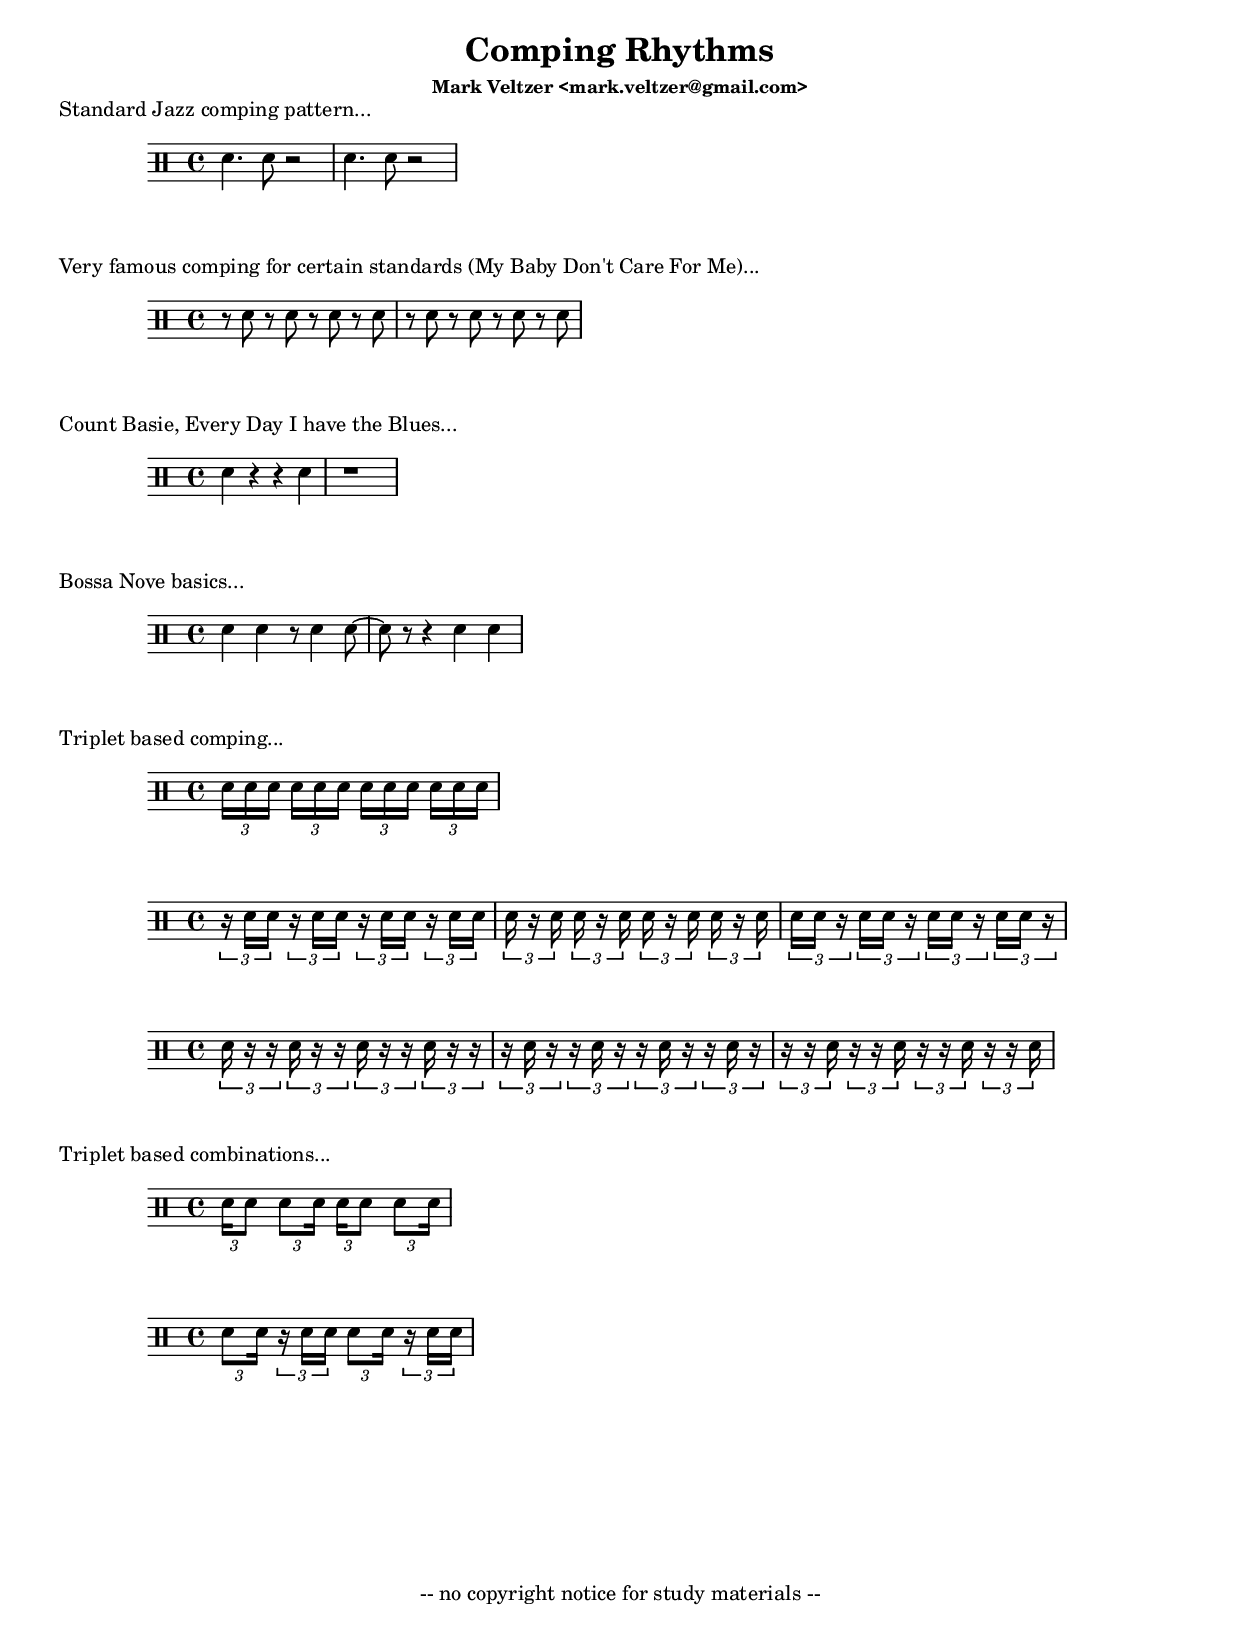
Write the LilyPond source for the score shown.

\include "src/include/common.lyi"
\header {
	title="Comping Rhythms"
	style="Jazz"

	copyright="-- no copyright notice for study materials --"

	completion="5"

	uuid="897e4006-a26f-11df-b4da-0019d11e5a41"
}

%{
	TODO:
%}

\markup {
Standard Jazz comping pattern...
}
\score {
<<
	\drums {
		sn4. sn8 r2 | sn4. sn8 r2 |
	}
>>
	\midi {
		\context {
			\Score
			tempoWholesPerMinute = #(ly:make-moment 130 4)
		}
	}
	\layout {}
}
\markup {
Very famous comping for certain standards (My Baby Don't Care For Me)...
}
\score {
<<
	\drums {
		r8 sn8 r8 sn8 r8 sn8 r8 sn8 | r8 sn8 r8 sn8 r8 sn8 r8 sn8 |
	}
>>
	\midi {
		\context {
			\Score
			tempoWholesPerMinute = #(ly:make-moment 130 4)
		}
	}
	\layout {}
}
\markup {
Count Basie, Every Day I have the Blues...
}
\score {
<<
	\drums {
		sn4 r4 r4 sn4 | r1 |
	}
>>
	\midi {
		\context {
			\Score
			tempoWholesPerMinute = #(ly:make-moment 130 4)
		}
	}
	\layout {}
}
\markup {
Bossa Nove basics...
}
\score {
<<
	\drums {
		sn4 sn4 r8 sn4 sn8 ~ | sn8 r8 r4 sn4 sn4 |
	}
>>
	\midi {
		\context {
			\Score
			tempoWholesPerMinute = #(ly:make-moment 130 4)
		}
	}
	\layout {}
}
\markup {
Triplet based comping...
}
\score {
<<
	\drums {
		\times 4/3 { sn16 sn16 sn16 } \times 4/3 { sn16 sn16 sn16 } \times 4/3 { sn16 sn16 sn16 } \times 4/3 { sn16 sn16 sn16 } |
	}
>>
	\midi {
		\context {
			\Score
			tempoWholesPerMinute = #(ly:make-moment 130 4)
		}
	}
	\layout {}
}
\score {
	\drums {
		\times 4/3 { r16 sn16 sn16 } \times 4/3 { r16 sn16 sn16 } \times 4/3 { r16 sn16 sn16 } \times 4/3 { r16 sn16 sn16 } |
		\times 4/3 { sn16 r16 sn16 } \times 4/3 { sn16 r16 sn16 } \times 4/3 { sn16 r16 sn16 } \times 4/3 { sn16 r16 sn16 } |
		\times 4/3 { sn16 sn16 r16 } \times 4/3 { sn16 sn16 r16 } \times 4/3 { sn16 sn16 r16 } \times 4/3 { sn16 sn16 r16 } |
	}
	\midi {
		\context {
			\Score
			tempoWholesPerMinute = #(ly:make-moment 130 4)
		}
	}
	\layout {}
}
\score {
	\drums {
		\times 4/3 { sn16 r16 r16 } \times 4/3 { sn16 r16 r16 } \times 4/3 { sn16 r16 r16 } \times 4/3 { sn16 r16 r16 } |
		\times 4/3 { r16 sn16 r16 } \times 4/3 { r16 sn16 r16 } \times 4/3 { r16 sn16 r16 } \times 4/3 { r16 sn16 r16 } |
		\times 4/3 { r16 r16 sn16 } \times 4/3 { r16 r16 sn16 } \times 4/3 { r16 r16 sn16 } \times 4/3 { r16 r16 sn16 } |
	}
	\midi {
		\context {
			\Score
			tempoWholesPerMinute = #(ly:make-moment 130 4)
		}
	}
	\layout {}
}
\markup {
Triplet based combinations...
}
\score {
	\drums {
		\times 4/3 { sn16 sn8 } \times 4/3 { sn8 sn16 } \times 4/3 { sn16 sn8 } \times 4/3 { sn8 sn16 } |
	}
	\midi {
		\context {
			\Score
			tempoWholesPerMinute = #(ly:make-moment 130 4)
		}
	}
	\layout {}
}
\score {
	\drums {
		\times 4/3 { sn8 sn16 } \times 4/3 { r16 sn16 sn16 } \times 4/3 { sn8 sn16 } \times 4/3 { r16 sn16 sn16 } |
	}
	\midi {
		\context {
			\Score
			tempoWholesPerMinute = #(ly:make-moment 130 4)
		}
	}
	\layout {}
}
